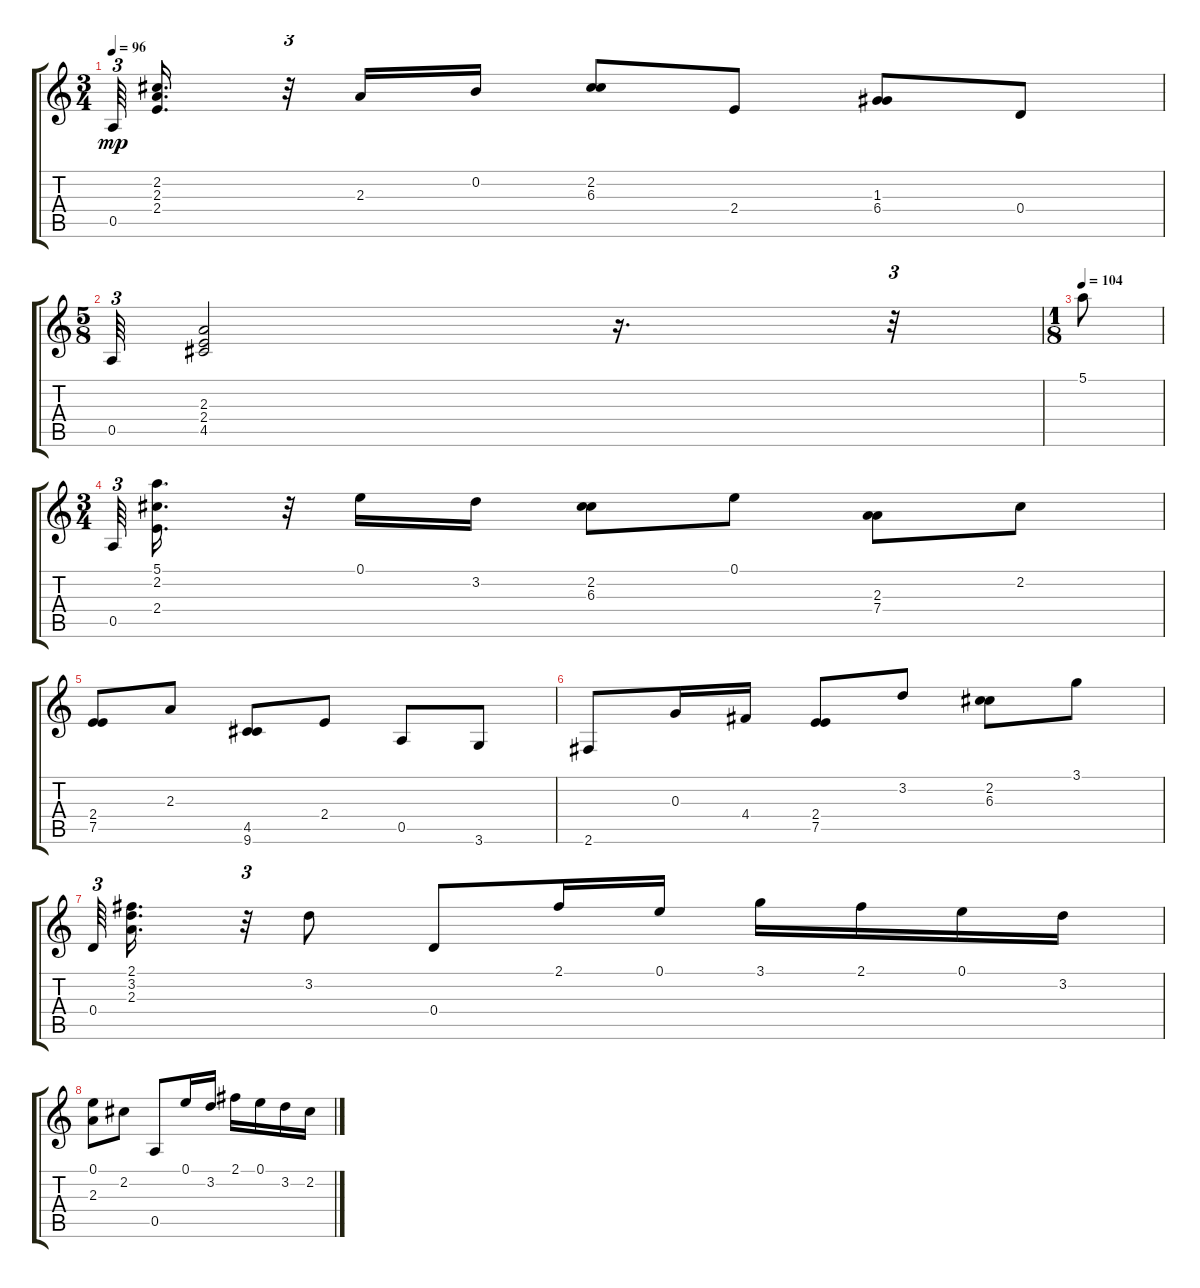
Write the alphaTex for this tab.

\track "" {instrument acousticguitarnylon}
\staff {score tabs}
\tuning (E4 B3 G3 D3 A2 E2) {hide}
\ts (3 4)
\tempo 96
\clef g2
\ks c
0.5.64{tu (3 2) dy mp} (2.2 2.3 2.4).16{d} r.32{tu (3 2)} 2.3.16 0.2.16 (2.2 6.3).8 2.4.8 (1.3 6.4).8 0.4.8 |
\ts (5 8)
0.5.64{tu (3 2)} (2.3 2.4 4.5).2 r.16{d} r.32{tu (3 2)} |
\ts (1 8)
\tempo 104
5.1.8 |
\ts (3 4)
0.5.64{tu (3 2)} (5.1 2.2 2.4).16{d} r.32{tu (3 2)} 0.1.16 3.2.16 (2.2 6.3).8 0.1.8 (2.3 7.4).8 2.2.8 |
(2.4 7.5).8 2.3.8 (4.5 9.6).8 2.4.8 0.5.8 3.6.8 |
2.6.8 0.3.16 4.4.16 (2.4 7.5).8 3.2.8 (2.2 6.3).8 3.1.8 |
0.4.64{tu (3 2)} (2.1 3.2 2.3).16{d} r.32{tu (3 2)} 3.2.8 0.4.8 2.1.16 0.1.16 3.1.16 2.1.16 0.1.16 3.2.16 |
(0.1 2.3).8 2.2.8 0.5.8 0.1.16 3.2.16 2.1.16 0.1.16 3.2.16 2.2.16
